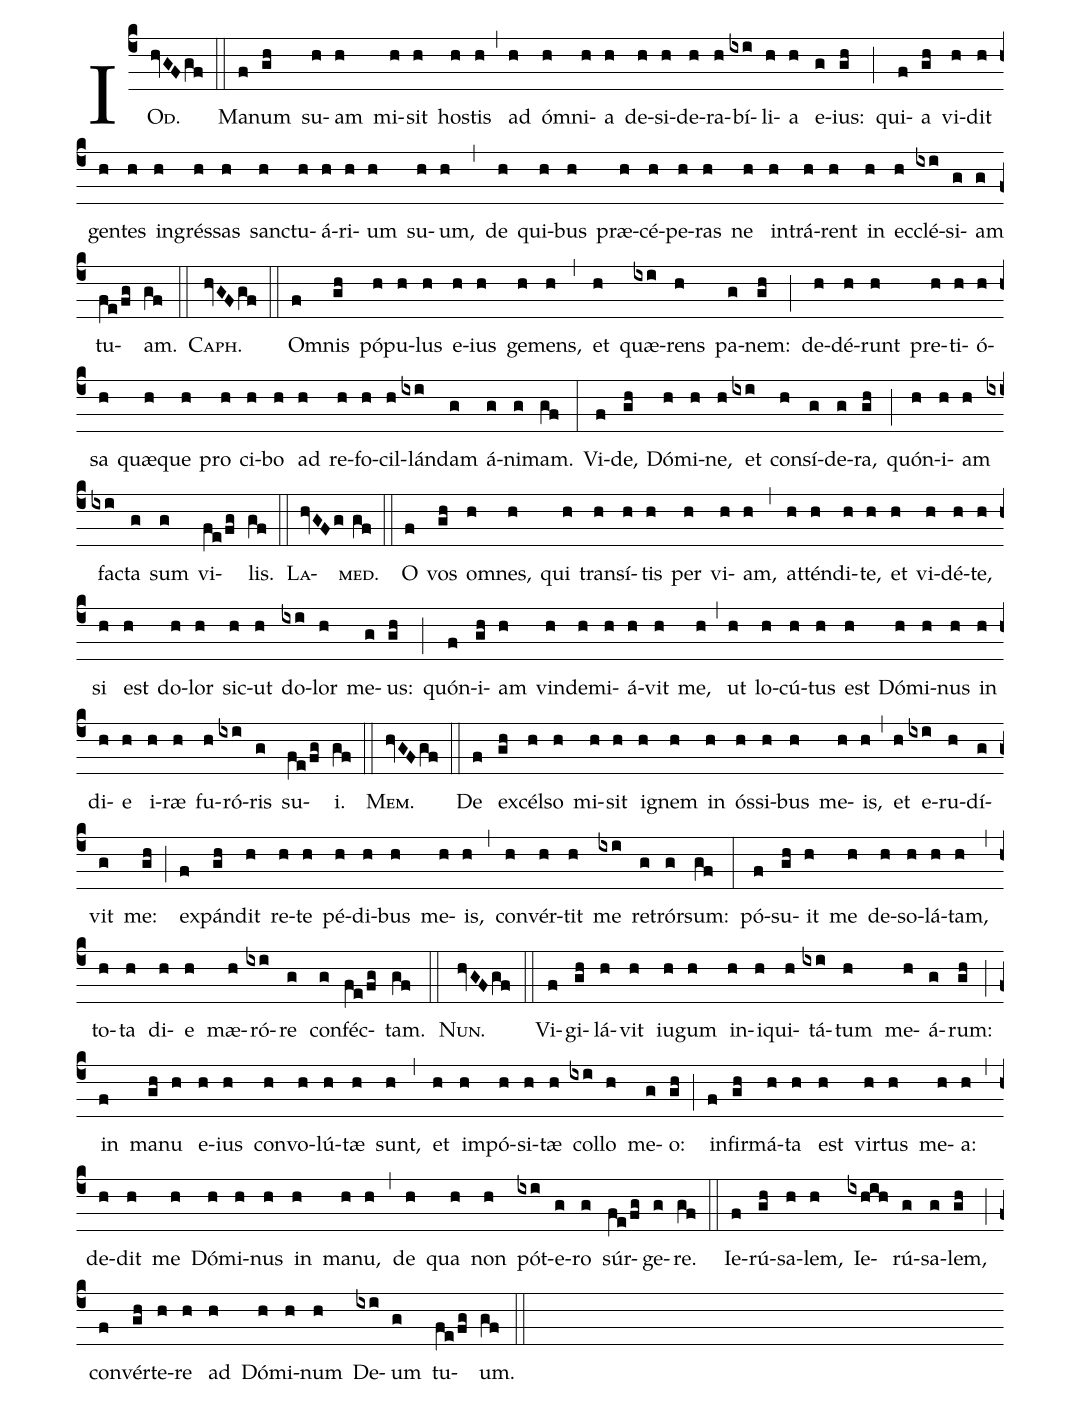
%%
(c4)
IO<sc>d.</sc>(hvGFgf) (::)
Ma(f)num(gh) su(h)am(h) mi(h)sit(h) hos(h)tis(h) (,)
ad(h) óm(h)ni(h)a(h) de(h)si(h)de(h)ra(h)bí(ixi)li(h)a(h) e(g)ius:(gh) (;)
qui(f)a(gh) vi(h)dit(h) gen(h)tes(h) in(h)grés(h)sas(h) sanc(h)tu(h)á(h)ri(h)um(h) su(h)um,(h) (,)
de(h) qui(h)bus(h) præ(h)cé(h)pe(h)ras(h) ne(h) in(h)trá(h)rent(h) in(h) ec(h)clé(ixi)si(g)am(g) tu(fe/fg)am.(gf) (::)
<sc>Caph.</sc>(hvGFgf) (::)
Om(f)nis(gh) pó(h)pu(h)lus(h) e(h)ius(h) ge(h)mens,(h) (,)
et(h) quæ(ixi)rens(h) pa(g)nem:(gh) (;)
de(h)dé(h)runt(h) pre(h)ti(h)ó(h)sa(h) quæ(h)que(h) pro(h) ci(h)bo(h) ad(h) re(h)fo(h)cil(h)lán(ixi)dam(g) á(g)ni(g)mam.(gf) (:)
Vi(f)de,(gh) Dó(h)mi(h)ne,(h) et(ixi) con(h)sí(g)de(g)ra,(gh) (;)
quón(h)i(h)am(h) fac(ixi)ta(g) sum(g) vi(fe/fg)lis.(gf) (::)
<sc>La</sc>(hvGFg)<sc>med.</sc>(gf) (::)
O(f) vos(gh) om(h)nes,(h) qui(h) trans(h)í(h)tis(h) per(h) vi(h)am,(h) (,)
at(h)tén(h)di(h)te,(h) et(h) vi(h)dé(h)te,(h) si(h) est(h) do(h)lor(h) sic(h)ut(h) do(ixi)lor(h) me(g)us:(gh) (;)
quón(f)i(gh)am(h) vin(h)de(h)mi(h)á(h)vit(h) me,(h) (,)
ut(h) lo(h)cú(h)tus(h) est(h) Dó(h)mi(h)nus(h) in(h) di(h)e(h) i(h)ræ(h) fu(h)ró(ixi)ris(g) su(fe/fg)i.(gf) (::)
<sc>Mem.</sc>(hvGFgf) (::)
De(f) ex(gh)cél(h)so(h) mi(h)sit(h) i(h)gnem(h) in(h) ós(h)si(h)bus(h) me(h)is,(h) (,)
et(h) e(ixi)ru(h)dí(g)vit(g) me:(gh) (;)
ex(f)pán(gh)dit(h) re(h)te(h) pé(h)di(h)bus(h) me(h)is,(h) (,)
con(h)vér(h)tit(h) me(ixi) re(g)trór(g)sum:(gf) (:)
pó(f)su(gh)it(h) me(h) de(h)so(h)lá(h)tam,(h) (,)
to(h)ta(h) di(h)e(h) mæ(h)ró(ixi)re(g) con(g)féc(fe/fg)tam.(gf) (::)
<sc>Nun.</sc>(hvGFgf) (::)
Vi(f)gi(gh)lá(h)vit(h) iu(h)gum(h) in(h)i(h)qui(h)tá(ixi)tum(h) me(h)á(g)rum:(gh) (;)
in(f) ma(gh)nu(h) e(h)ius(h) con(h)vo(h)lú(h)tæ(h) sunt,(h) (,)
et(h) im(h)pó(h)si(h)tæ(h) col(ixi)lo(h) me(g)o:(gh) (;)
in(f)fir(gh)má(h)ta(h) est(h) vir(h)tus(h) me(h)a:(h) (,)
de(h)dit(h) me(h) Dó(h)mi(h)nus(h) in(h) ma(h)nu,(h) (,)
de(h) qua(h) non(h) pót(ixi)e(g)ro(g) súr(fe/fg)ge(g)re.(gf) (::)
Ie(f)rú(gh)sa(h)lem,(h) Ie(ixhih)rú(g)sa(g)lem,(gh) (;)
con(f)vér(gh)te(h)re(h) ad(h) Dó(h)mi(h)num(h) De(ixi)um(g) tu(fe/fg)um.(gf) (::)
